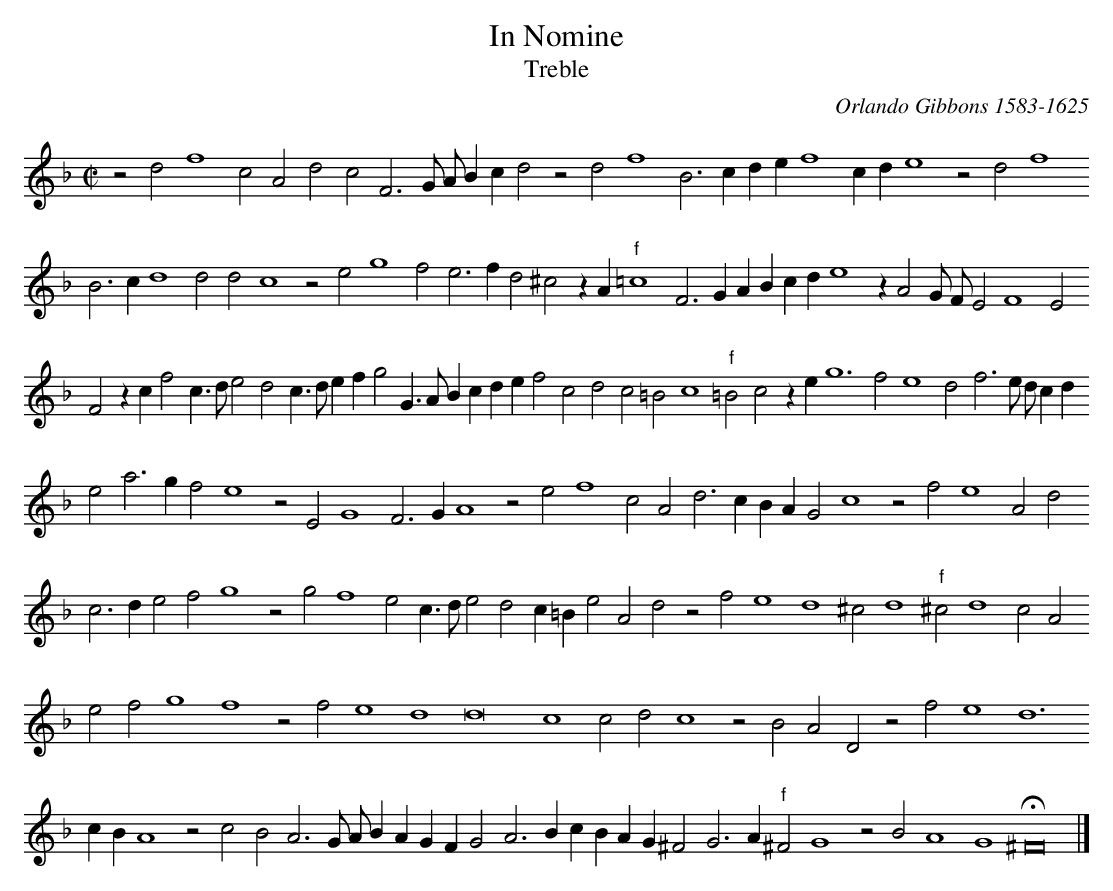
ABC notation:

X:1
T:In Nomine
T:Treble
C:Orlando Gibbons 1583-1625
M:C|
L:1/2
K:D min
z d f2 c A d c F3/2 G// A// B/ c/ d z d f2 B > c d/ e/ f2 c/ d/ e2 z d f2
B > c d2 d d c2 z e g2 f e > f d ^c z/ A/ "f"=c2 F > G A/ B/ c/ d/ e2 z/ A G// F// E F2 E
F z/ c/ f c3/4 d// e d c3/4 d// e/ f/ g G3/4 A// B/ c/ d/ e/ f c d c =B c2 "f"=B c z/ e/ g3 f e2 d f3/2 e// d// c/ d/
e a > g f e2 z E G2 F > G A2 z e f2 c A d > c B/ A/ G c2 z f e2 A d
c > d e f g2 z g f2 ec3/4 d// e d c/ =B/ e A d z f e2 d2 ^c d2 "f"^c d2 c A
e f g2 f2 z f e2 d2 d4 c2 c d c2 z B A D z f e2 d3
c/ B/ A2 z c B A3/2 G// A// B/ A/ G/ F/ G A> B c/ B/ A/ G/ ^F G > A "f"^F G2 z B A2 G2 H^F4 |]
